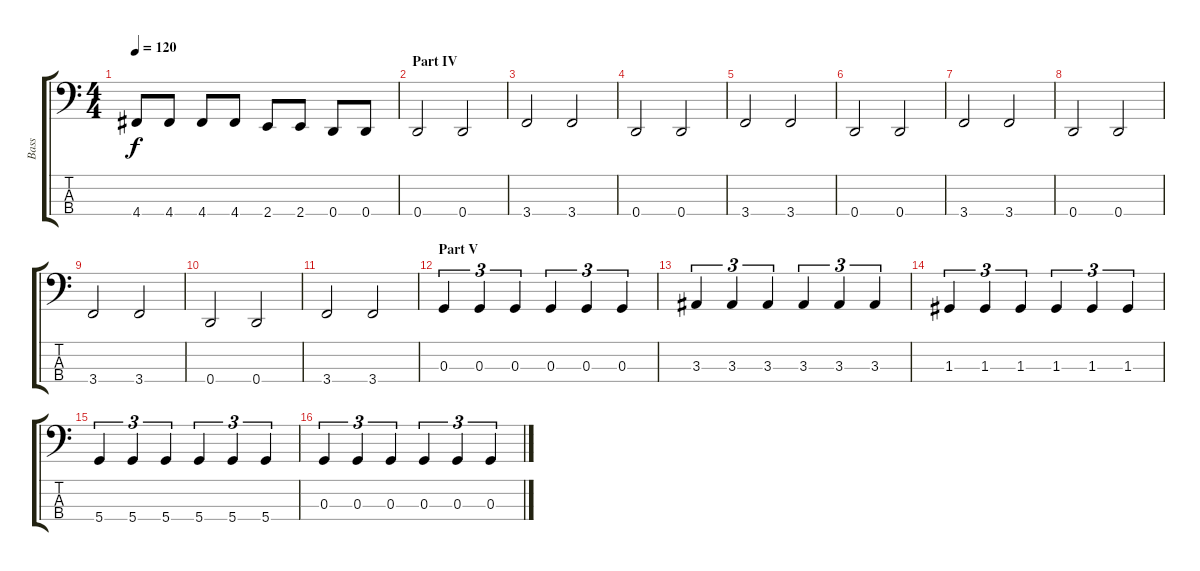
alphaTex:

\track ("Bass" "Bass") {instrument electricbasspick}
\staff {score tabs}
\tuning (F2 C2 G1 D1) {hide}
\ts (4 4)
\tempo 120
\clef f4
\ks c
4.4.8{dy f} 4.4.8 4.4.8 4.4.8 2.4.8 2.4.8 0.4.8 0.4.8 |
\section ("" "Part IV")
0.4.2 0.4.2 |
3.4.2 3.4.2 |
0.4.2 0.4.2 |
3.4.2 3.4.2 |
0.4.2 0.4.2 |
3.4.2 3.4.2 |
0.4.2 0.4.2 |
3.4.2 3.4.2 |
0.4.2 0.4.2 |
3.4.2 3.4.2 |
\section ("" "Part V")
0.3.4{tu (3 2)} 0.3.4{tu (3 2)} 0.3.4{tu (3 2)} 0.3.4{tu (3 2)} 0.3.4{tu (3 2)} 0.3.4{tu (3 2)} |
3.3.4{tu (3 2)} 3.3.4{tu (3 2)} 3.3.4{tu (3 2)} 3.3.4{tu (3 2)} 3.3.4{tu (3 2)} 3.3.4{tu (3 2)} |
1.3.4{tu (3 2)} 1.3.4{tu (3 2)} 1.3.4{tu (3 2)} 1.3.4{tu (3 2)} 1.3.4{tu (3 2)} 1.3.4{tu (3 2)} |
5.4.4{tu (3 2)} 5.4.4{tu (3 2)} 5.4.4{tu (3 2)} 5.4.4{tu (3 2)} 5.4.4{tu (3 2)} 5.4.4{tu (3 2)} |
0.3.4{tu (3 2)} 0.3.4{tu (3 2)} 0.3.4{tu (3 2)} 0.3.4{tu (3 2)} 0.3.4{tu (3 2)} 0.3.4{tu (3 2)}
